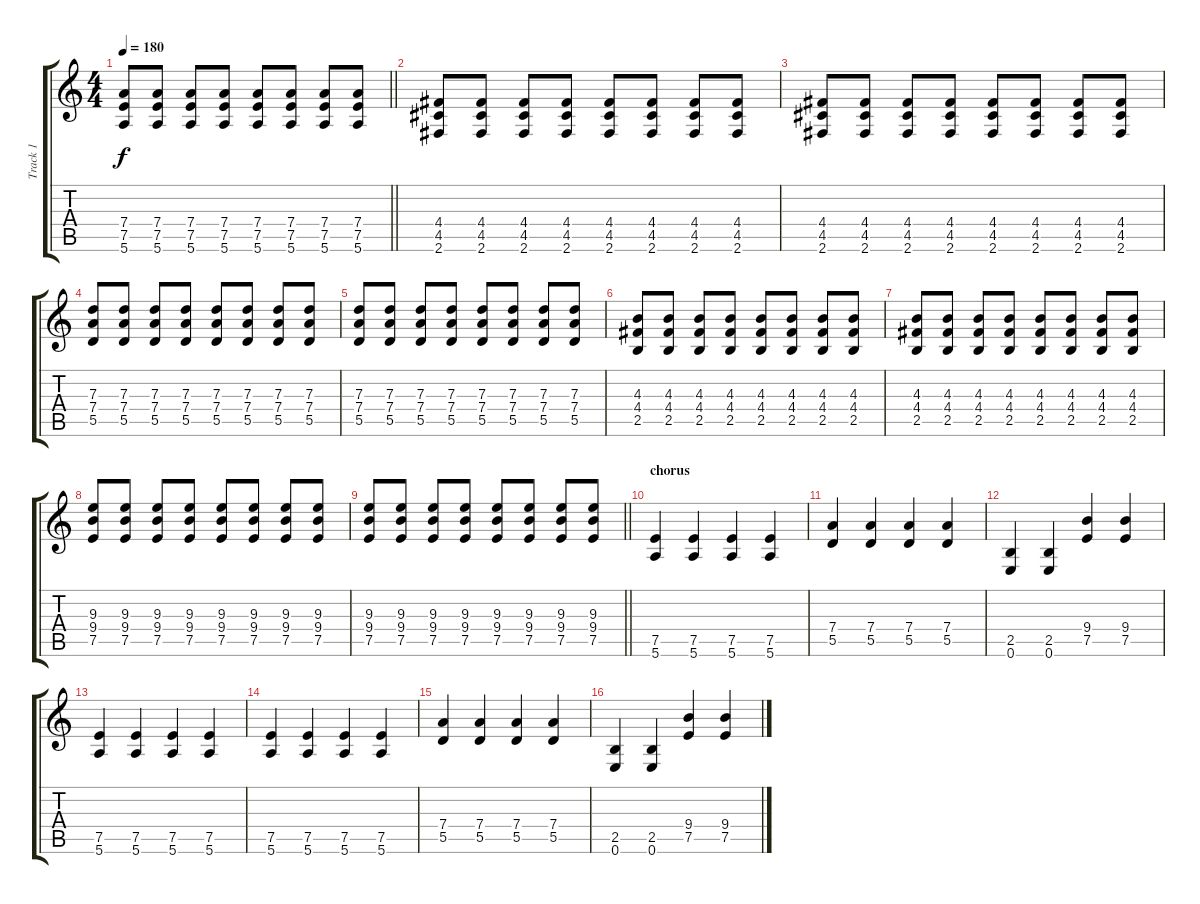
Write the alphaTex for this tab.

\track ("Track 1" "Track 1") {instrument distortionguitar}
\staff {score tabs}
\tuning (E4 B3 G3 D3 A2 E2) {hide}
\ts (4 4)
\tempo 180
\clef g2
\barLineRight lightlight
\ks c
(7.4 7.5 5.6).8{dy f} (7.4 7.5 5.6).8 (7.4 7.5 5.6).8 (7.4 7.5 5.6).8 (7.4 7.5 5.6).8 (7.4 7.5 5.6).8 (7.4 7.5 5.6).8 (7.4 7.5 5.6).8 |
(4.4 4.5 2.6).8 (4.4 4.5 2.6).8 (4.4 4.5 2.6).8 (4.4 4.5 2.6).8 (4.4 4.5 2.6).8 (4.4 4.5 2.6).8 (4.4 4.5 2.6).8 (4.4 4.5 2.6).8 |
(4.4 4.5 2.6).8 (4.4 4.5 2.6).8 (4.4 4.5 2.6).8 (4.4 4.5 2.6).8 (4.4 4.5 2.6).8 (4.4 4.5 2.6).8 (4.4 4.5 2.6).8 (4.4 4.5 2.6).8 |
(7.3 7.4 5.5).8 (7.3 7.4 5.5).8 (7.3 7.4 5.5).8 (7.3 7.4 5.5).8 (7.3 7.4 5.5).8 (7.3 7.4 5.5).8 (7.3 7.4 5.5).8 (7.3 7.4 5.5).8 |
(7.3 7.4 5.5).8 (7.3 7.4 5.5).8 (7.3 7.4 5.5).8 (7.3 7.4 5.5).8 (7.3 7.4 5.5).8 (7.3 7.4 5.5).8 (7.3 7.4 5.5).8 (7.3 7.4 5.5).8 |
(4.3 4.4 2.5).8 (4.3 4.4 2.5).8 (4.3 4.4 2.5).8 (4.3 4.4 2.5).8 (4.3 4.4 2.5).8 (4.3 4.4 2.5).8 (4.3 4.4 2.5).8 (4.3 4.4 2.5).8 |
(4.3 4.4 2.5).8 (4.3 4.4 2.5).8 (4.3 4.4 2.5).8 (4.3 4.4 2.5).8 (4.3 4.4 2.5).8 (4.3 4.4 2.5).8 (4.3 4.4 2.5).8 (4.3 4.4 2.5).8 |
(9.3 9.4 7.5).8 (9.3 9.4 7.5).8 (9.3 9.4 7.5).8 (9.3 9.4 7.5).8 (9.3 9.4 7.5).8 (9.3 9.4 7.5).8 (9.3 9.4 7.5).8 (9.3 9.4 7.5).8 |
\barLineRight lightlight
(9.3 9.4 7.5).8 (9.3 9.4 7.5).8 (9.3 9.4 7.5).8 (9.3 9.4 7.5).8 (9.3 9.4 7.5).8 (9.3 9.4 7.5).8 (9.3 9.4 7.5).8 (9.3 9.4 7.5).8 |
\section ("" "chorus")
(7.5 5.6).4 (7.5 5.6).4 (7.5 5.6).4 (7.5 5.6).4 |
(7.4 5.5).4 (7.4 5.5).4 (7.4 5.5).4 (7.4 5.5).4 |
(2.5 0.6).4 (2.5 0.6).4 (9.4 7.5).4 (9.4 7.5).4 |
(7.5 5.6).4 (7.5 5.6).4 (7.5 5.6).4 (7.5 5.6).4 |
(7.5 5.6).4 (7.5 5.6).4 (7.5 5.6).4 (7.5 5.6).4 |
(7.4 5.5).4 (7.4 5.5).4 (7.4 5.5).4 (7.4 5.5).4 |
(2.5 0.6).4 (2.5 0.6).4 (9.4 7.5).4 (9.4 7.5).4
